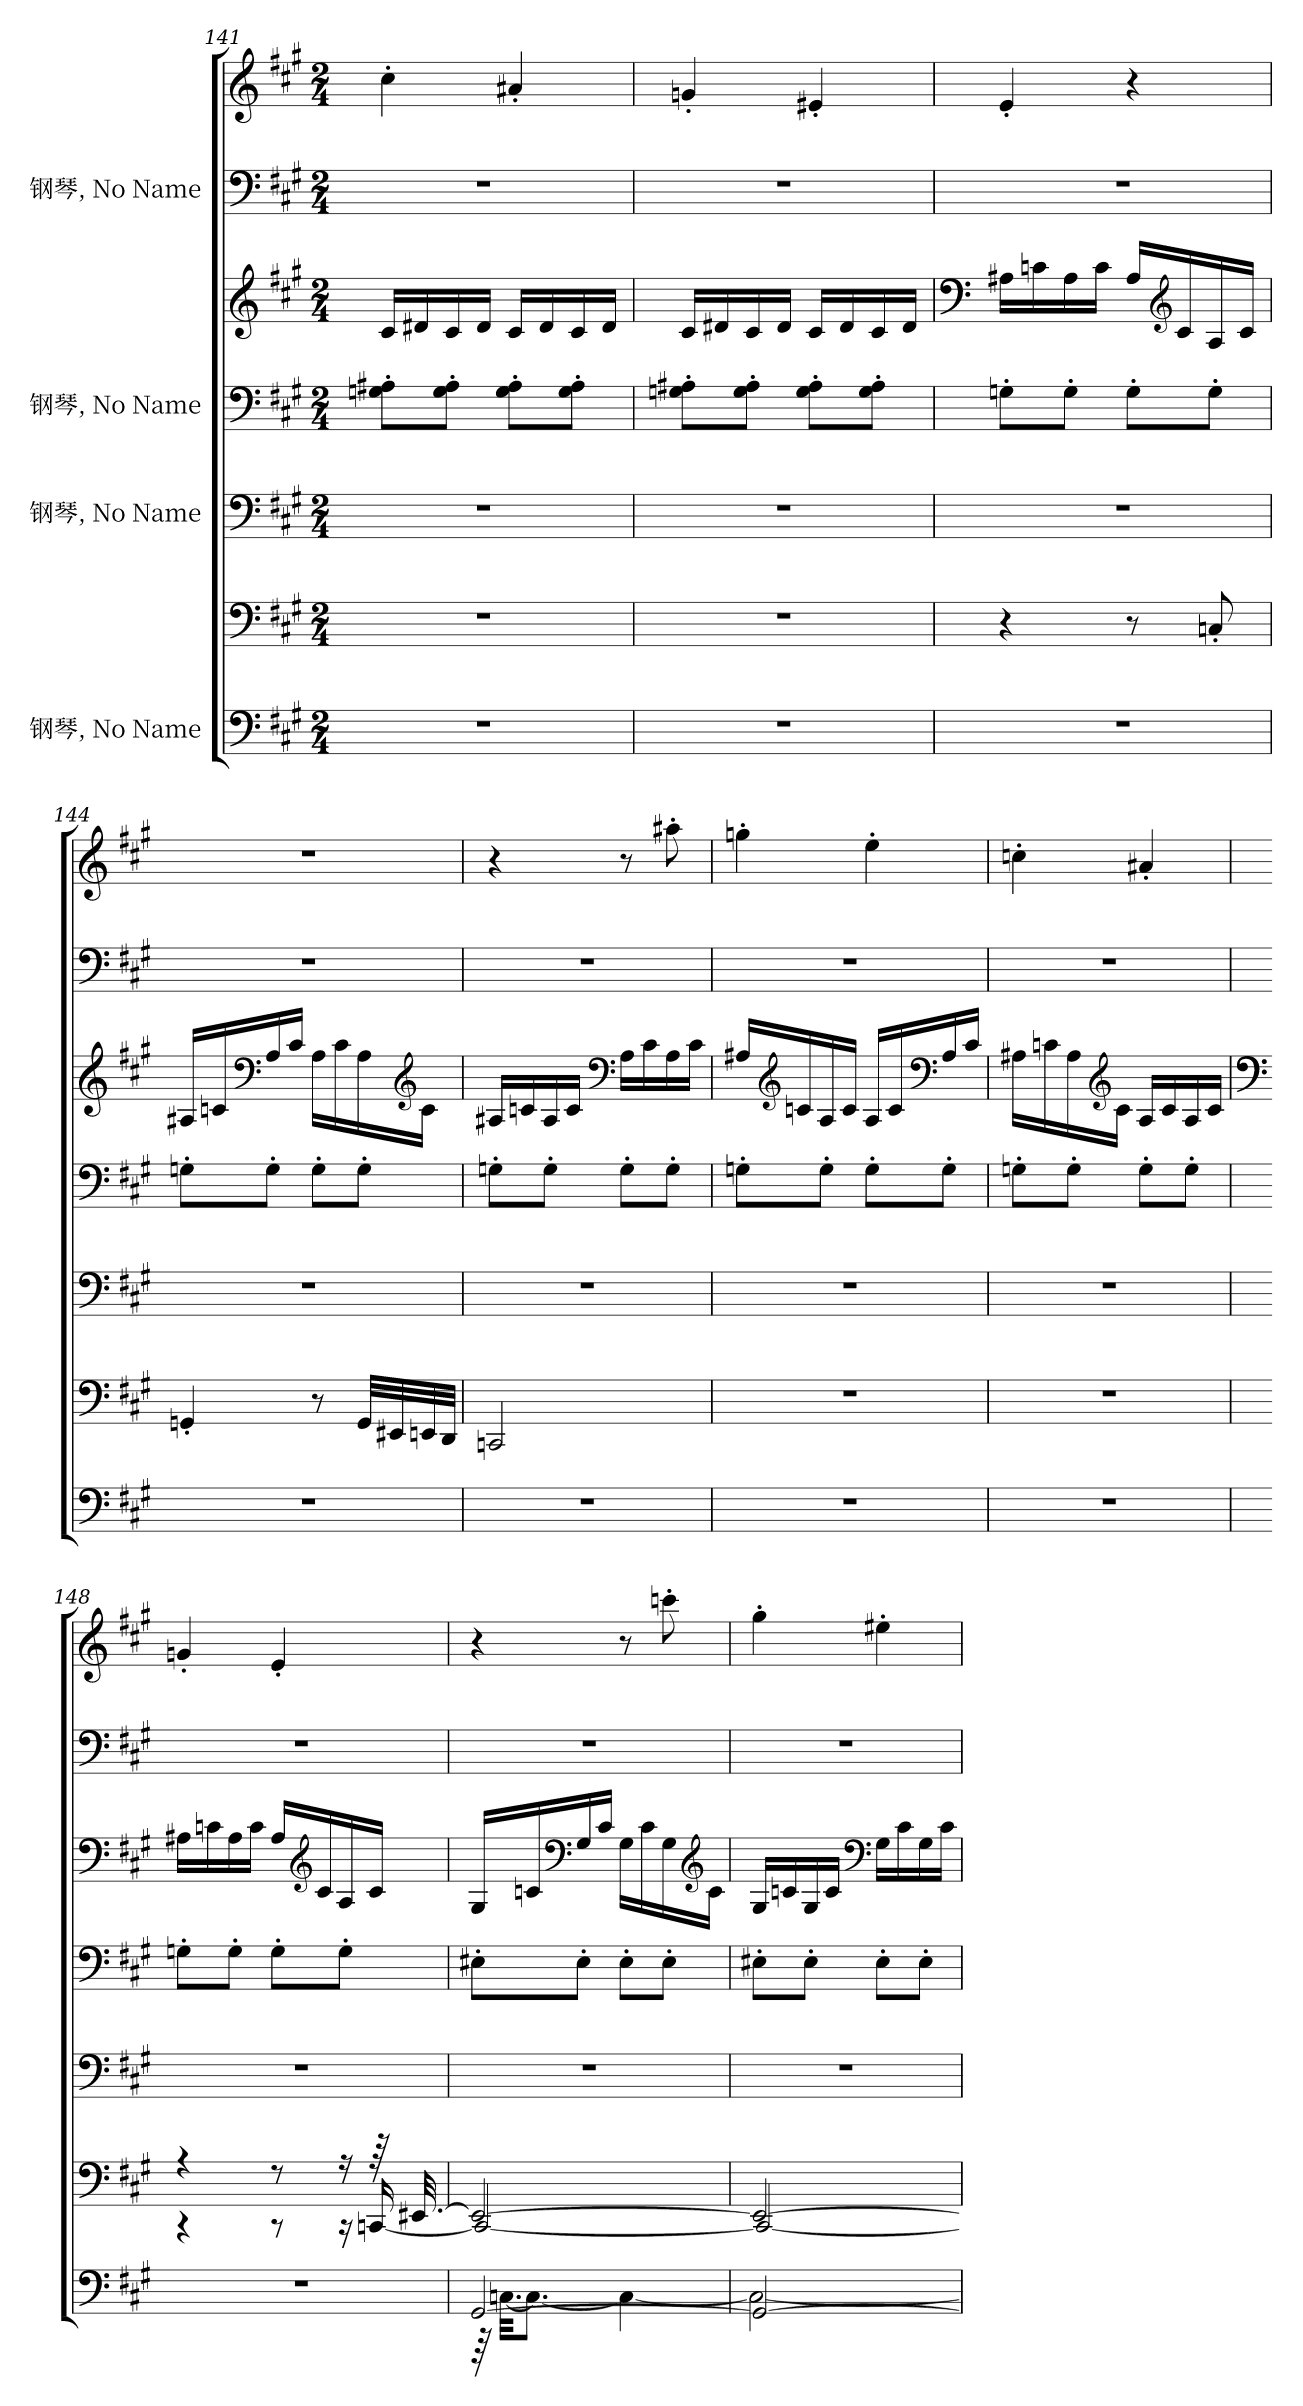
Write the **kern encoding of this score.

**kern	**kern	**kern	**kern	**kern	**kern	**kern
*part4	*part4	*part3	*part2	*part2	*part1	*part1
*staff7	*staff6	*staff5	*staff4	*staff3	*staff2	*staff1
*I"钢琴, No Name	*	*I"钢琴, No Name	*I"钢琴, No Name	*	*I"钢琴, No Name	*
!!LO:PB:g=z
*clefF4	*clefF4	*clefF4	*clefF4	*clefG2	*clefF4	*clefG2
*k[f#c#g#]	*k[f#c#g#]	*k[f#c#g#]	*k[f#c#g#]	*k[f#c#g#]	*k[f#c#g#]	*k[f#c#g#]
*M2/4	*M2/4	*M2/4	*M2/4	*M2/4	*M2/4	*M2/4
=141	=141	=141	=141	=141	=141	=141
2r	2r	2r	8Gn\' 8A#X\'L	16c#/LL	2r	4cc#'\
.	.	.	.	16d#X/	.	.
.	.	.	8G\' 8A#\'J	16c#/	.	.
.	.	.	.	16d#/JJ	.	.
.	.	.	8G\' 8A#\'L	16c#/LL	.	4a#X'/
.	.	.	.	16d#/	.	.
.	.	.	8G\' 8A#\'J	16c#/	.	.
.	.	.	.	16d#/JJ	.	.
=142	=142	=142	=142	=142	=142	=142
2r	2r	2r	8Gn\' 8A#X\'L	16c#/LL	2r	4gn'/
.	.	.	.	16d#X/	.	.
.	.	.	8G\' 8A#\'J	16c#/	.	.
.	.	.	.	16d#/JJ	.	.
.	.	.	8G\' 8A#\'L	16c#/LL	.	4e#X'/
.	.	.	.	16d#/	.	.
.	.	.	8G\' 8A#\'J	16c#/	.	.
.	.	.	.	16d#/JJ	.	.
=143	=143	=143	=143	=143	=143	=143
*	*	*	*	*clefF4	*	*
2r	4r	2r	8Gn'\L	16A#X\LL	2r	4e'/
.	.	.	.	16cn\	.	.
.	.	.	8G'\J	16A#\	.	.
.	.	.	.	16c\JJ	.	.
.	8r	.	8G'\L	16A#/LL	.	4r
*	*	*	*	*clefG2	*	*
.	.	.	.	16c/	.	.
.	8Cn'/	.	8G'\J	16A#/	.	.
.	.	.	.	16c/JJ	.	.
!!LO:PB:g=z
=144	=144	=144	=144	=144	=144	=144
2r	4GGn'/	2r	8Gn'\L	16A#X/LL	2r	2r
.	.	.	.	16cn/	.	.
*	*	*	*	*clefF4	*	*
.	.	.	8G'\J	16A#/	.	.
.	.	.	.	16c/JJ	.	.
.	8r	.	8G'\L	16A#\LL	.	.
.	.	.	.	16c\	.	.
.	32GG/LLL	.	8G'\J	16A#\	.	.
.	32EE#X/	.	.	.	.	.
*	*	*	*	*clefG2	*	*
.	32EEn/	.	.	16c\JJ	.	.
.	32DD/JJJ	.	.	.	.	.
=145	=145	=145	=145	=145	=145	=145
2r	2CCn/	2r	8Gn'\L	16A#X/LL	2r	4r
.	.	.	.	16cn/	.	.
.	.	.	8G'\J	16A#/	.	.
.	.	.	.	16c/JJ	.	.
*	*	*	*	*clefF4	*	*
.	.	.	8G'\L	16A#\LL	.	8r
.	.	.	.	16c\	.	.
.	.	.	8G'\J	16A#\	.	8aa#X'\
.	.	.	.	16c\JJ	.	.
!!LO:PB:g=z
=146	=146	=146	=146	=146	=146	=146
2r	2r	2r	8Gn'\L	16A#X/LL	2r	4ggn'\
*	*	*	*	*clefG2	*	*
.	.	.	.	16cn/	.	.
.	.	.	8G'\J	16A#/	.	.
.	.	.	.	16c/JJ	.	.
.	.	.	8G'\L	16A#/LL	.	4ee'\
.	.	.	.	16c/	.	.
*	*	*	*	*clefF4	*	*
.	.	.	8G'\J	16A#/	.	.
.	.	.	.	16c/JJ	.	.
=147	=147	=147	=147	=147	=147	=147
2r	2r	2r	8Gn'\L	16A#X\LL	2r	4ccn'\
.	.	.	.	16cn\	.	.
.	.	.	8G'\J	16A#\	.	.
*	*	*	*	*clefG2	*	*
.	.	.	.	16c\JJ	.	.
.	.	.	8G'\L	16A#/LL	.	4a#X'/
.	.	.	.	16c/	.	.
.	.	.	8G'\J	16A#/	.	.
.	.	.	.	16c/JJ	.	.
!!LO:PB:g=z
=148	=148	=148	=148	=148	=148	=148
*	*	*	*	*clefF4	*	*
*	*^	*	*	*	*	*
2r	4r	4r	2r	8Gn'\L	16A#X\LL	2r	4gn'/
.	.	.	.	.	16cn\	.	.
.	.	.	.	8G'\J	16A#\	.	.
.	.	.	.	.	16c\JJ	.	.
.	8r	8r	.	8G'\L	16A#/LL	.	4e'/
*	*	*	*	*	*clefG2	*	*
.	.	.	.	.	16c/	.	.
.	16r	16r	.	8G'\J	16A#/	.	.
.	64r	[16CCn/	.	.	16c/JJ	.	.
.	[32.EE#X/	.	.	.	.	.	.
=149	=149	=149	=149	=149	=149	=149	=149
*^	*	*	*	*	*	*	*
[2GG#/	64r	2EE#/_	2CC/_	2r	8E#X'\L	16G#/LL	2r	4r
.	[32.Cn\KKL	.	.	.	.	.	.	.
.	8.C\J_	.	.	.	.	16cn/	.	.
*	*	*	*	*	*	*clefF4	*	*
.	.	.	.	.	8E#'\J	16G#/	.	.
.	.	.	.	.	.	16c/JJ	.	.
.	4C\_	.	.	.	8E#'\L	16G#\LL	.	8r
.	.	.	.	.	.	16c\	.	.
.	.	.	.	.	8E#'\J	16G#\	.	8cccn'\
*	*	*	*	*	*	*clefG2	*	*
.	.	.	.	.	.	16c\JJ	.	.
=150	=150	=150	=150	=150	=150	=150	=150	=150
2GG#/_	2C\_	2EE#/_	2CC/_	2r	8E#X'\L	16G#/LL	2r	4gg#'\
.	.	.	.	.	.	16cn/	.	.
.	.	.	.	.	8E#'\J	16G#/	.	.
.	.	.	.	.	.	16c/JJ	.	.
*	*	*	*	*	*	*clefF4	*	*
.	.	.	.	.	8E#'\L	16G#\LL	.	4ee#X'\
.	.	.	.	.	.	16c\	.	.
.	.	.	.	.	8E#'\J	16G#\	.	.
.	.	.	.	.	.	16c\JJ	.	.
*v	*v	*	*	*	*	*	*	*
*	*v	*v	*	*	*	*	*
=	=	=	=	=	=	=
*-	*-	*-	*-	*-	*-	*-
